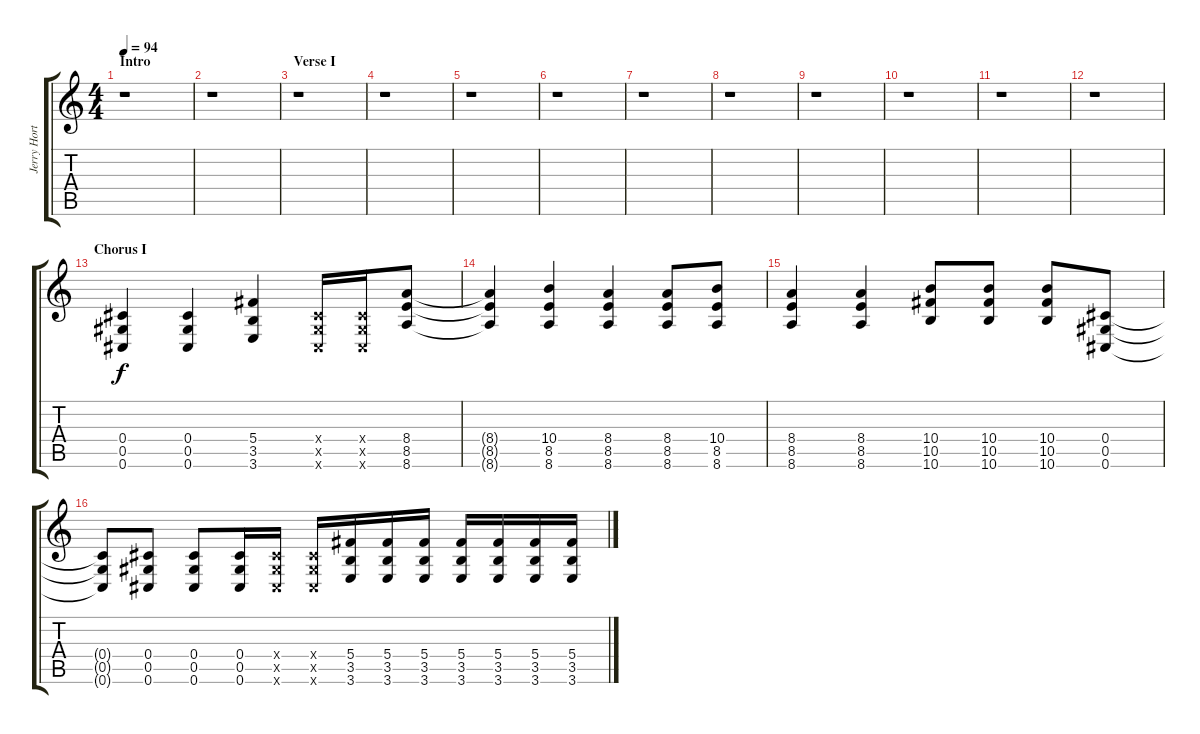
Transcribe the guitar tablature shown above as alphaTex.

\track ("Jerry Horton - Distortion Guitar" "Jerry Hort") {instrument distortionguitar}
\staff {score tabs}
\tuning (Eb4 Bb3 Gb3 Db3 Ab2 Db2) {hide}
\ts (4 4)
\section ("" "Intro")
\tempo 94
\clef g2
\ks c
r.1{dy f instrument distortionguitar} |
r.1 |
\section ("" "Verse I")
r.1 |
r.1 |
r.1 |
r.1 |
r.1 |
r.1 |
r.1 |
r.1 |
r.1 |
r.1 |
\section ("" "Chorus I")
(0.4 0.5 0.6).4 (0.4 0.5 0.6).4 (5.4 3.5 3.6).4 (0.4{x} 0.5{x} 0.6{x}).16 (0.4{x} 0.5{x} 0.6{x}).16 (8.4 8.5 8.6).8 |
(8.4{t} 8.5{t} 8.6{t}).4 (10.4 8.5 8.6).4 (8.4 8.5 8.6).4 (8.4 8.5 8.6).8 (10.4 8.5 8.6).8 |
(8.4 8.5 8.6).4 (8.4 8.5 8.6).4 (10.4 10.5 10.6).8 (10.4 10.5 10.6).8 (10.4 10.5 10.6).8 (0.4 0.5 0.6).8 |
(0.4{t} 0.5{t} 0.6{t}).8 (0.4 0.5 0.6).8 (0.4 0.5 0.6).8 (0.4 0.5 0.6).16 (0.4{x} 0.5{x} 0.6{x}).16 (0.4{x} 0.5{x} 0.6{x}).16 (5.4 3.5 3.6).16 (5.4 3.5 3.6).16 (5.4 3.5 3.6).16 (5.4 3.5 3.6).16 (5.4 3.5 3.6).16 (5.4 3.5 3.6).16 (5.4 3.5 3.6).16
